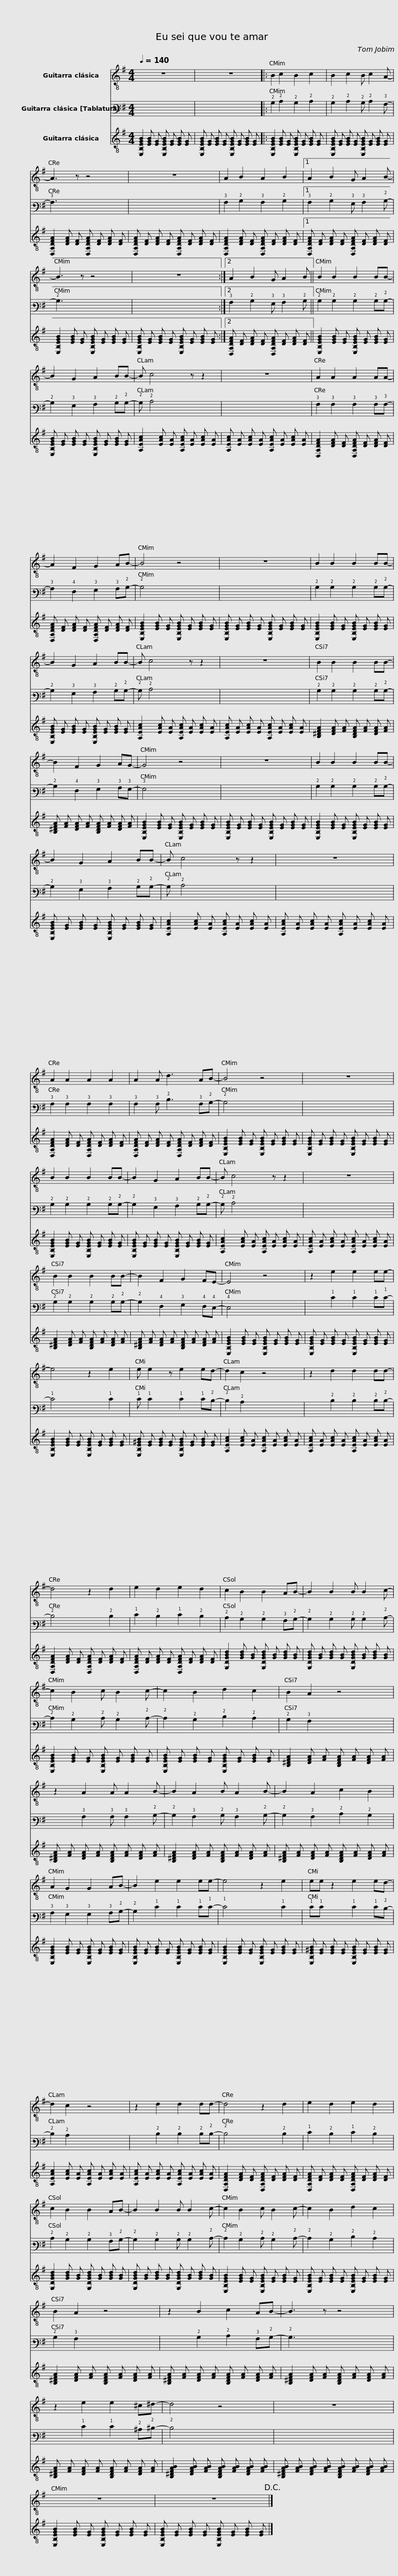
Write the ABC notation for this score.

X:1
%%score 1 2 3
L:1/8
Q:1/4=140
M:4/4
I:linebreak $
K:G
V:1 treble-8
V:2 tab stafflines=6 strings=E2,A2,D3,G3,B3,E4
V:3 treble-8
V:1
 z8 | z8 |: B2 c2 B2 c2 | B2 c2 B c2 A- | A3 z z4 | %5
 z8 | A2 B2 A2 B2 |1 A2 B2 G A2 B- | B3 z z4 | z8 :|2$ %10
 A2 B2 G A2 B || B2 B2 B2 BB- | B2 G2 A2 BB- | B c4 z z2 | z8 | %15
 A2 A2 A2 AA- | A2 F2 G2 AB- | B4 z4 | z8 |$ B2 B2 B2 BB- | %20
 B2 G2 A2 BB- | B c4 z z2 | z8 | B2 B2 B2 BB- | B2 F2 G2 AG- | %25
 G4 z4 | z8 | B2 B2 B2 BB- |$ B2 G2 A2 BB- | B c4 z z2 | %30
 z8 | A2 A2 A2 A2 | A2 A d3 AB- | B4 z4 | z8 | %35
 B2 B2 B2 BB- | B2 G2 A2 BB- |$ B c4 z z2 | z8 | B2 B2 B2 BB- | %40
 B2 F2 G2 FE- | E4 z4 | z2 e2 e2 ee- | e4 z2 e2 | e e2 z e2 ed- | %45
 d2 c2 z4 |$ z2 d2 d2 dd- | d4 z2 d2 | e2 d2 e2 d2 | c2 B2 B2 AB- | %50
 B2 B2 B B2 c- | c2 B2 c B2 c- | c2 B2 d2 c2 | B2 A2 z4 |$ z2 A2 A A2 B- | %55
 B2 A2 B A2 B- | B2 A2 c2 B2 | A2 G2 G2 AB- | B2 e2 e2 ee- | e4 z2 e2 | %60
 ee z2 e2 ed- | d2 c2 z4 |$ z2 d2 d2 dd- | d4 z2 d2 | e2 d2 e2 d2 | %65
 c2 B2 B2 AB- | B2 B2 B B2 c- | c2 B2 c B2 c- | c2 B2 d2 c2 | B2 A2 z4 |$ %70
 z2 B2 c2 AB- | B3 z z4 | z2 e2 e2 ^c^d- | d4 z4 | z8 | %75
 z8 | z8!D.C.! |] %77
V:2
 x8 | x8 |: !2!B,2 !2!C2 !2!B,2 !2!C2 | !2!B,2 !2!C2 !2!B, !2!C2 !3!A,- | !3!A,3 x x4 | %5
 x8 | !3!A,2 !2!B,2 !3!A,2 !2!B,2 |1 !3!A,2 !2!B,2 !3!G, !3!A,2 !2!B,- | !2!B,3 x x4 | x8 :|2$ %10
 !3!A,2 !2!B,2 !3!G, !3!A,2 !2!B, || !2!B,2 !2!B,2 !2!B,2 !2!B,!2!B,- | !2!B,2 !3!G,2 !3!A,2 !2!B,!2!B,- | !2!B, !2!C4 x x2 | x8 | %15
 !3!A,2 !3!A,2 !3!A,2 !3!A,!3!A,- | !3!A,2 !4!F,2 !3!G,2 !3!A,!2!B,- | !2!B,4 x4 | x8 |$ !2!B,2 !2!B,2 !2!B,2 !2!B,!2!B,- | %20
 !2!B,2 !3!G,2 !3!A,2 !2!B,!2!B,- | !2!B, !2!C4 x x2 | x8 | !2!B,2 !2!B,2 !2!B,2 !2!B,!2!B,- | !2!B,2 !4!F,2 !3!G,2 !3!A,!3!G,- | %25
 !3!G,4 x4 | x8 | !2!B,2 !2!B,2 !2!B,2 !2!B,!2!B,- |$ !2!B,2 !3!G,2 !3!A,2 !2!B,!2!B,- | !2!B, !2!C4 x x2 | %30
 x8 | !3!A,2 !3!A,2 !3!A,2 !3!A,2 | !3!A,2 !3!A, !2!D3 !3!A,!2!B,- | !2!B,4 x4 | x8 | %35
 !2!B,2 !2!B,2 !2!B,2 !2!B,!2!B,- | !2!B,2 !3!G,2 !3!A,2 !2!B,!2!B,- |$ !2!B, !2!C4 x x2 | x8 | !2!B,2 !2!B,2 !2!B,2 !2!B,!2!B,- | %40
 !2!B,2 !4!F,2 !3!G,2 !4!F,!4!E,- | !4!E,4 x4 | x2 !1!E2 !1!E2 !1!E!1!E- | !1!E4 x2 !1!E2 | !1!E !1!E2 x !1!E2 !1!E!2!D- | %45
 !2!D2 !2!C2 x4 |$ x2 !2!D2 !2!D2 !2!D!2!D- | !2!D4 x2 !2!D2 | !1!E2 !2!D2 !1!E2 !2!D2 | !2!C2 !2!B,2 !2!B,2 !3!A,!2!B,- | %50
 !2!B,2 !2!B,2 !2!B, !2!B,2 !2!C- | !2!C2 !2!B,2 !2!C !2!B,2 !2!C- | !2!C2 !2!B,2 !2!D2 !2!C2 | !2!B,2 !3!A,2 x4 |$ x2 !3!A,2 !3!A, !3!A,2 !2!B,- | %55
 !2!B,2 !3!A,2 !2!B, !3!A,2 !2!B,- | !2!B,2 !3!A,2 !2!C2 !2!B,2 | !3!A,2 !3!G,2 !3!G,2 !3!A,!2!B,- | !2!B,2 !1!E2 !1!E2 !1!E!1!E- | !1!E4 x2 !1!E2 | %60
 !1!E!1!E x2 !1!E2 !1!E!2!D- | !2!D2 !2!C2 x4 |$ x2 !2!D2 !2!D2 !2!D!2!D- | !2!D4 x2 !2!D2 | !1!E2 !2!D2 !1!E2 !2!D2 | %65
 !2!C2 !2!B,2 !2!B,2 !3!A,!2!B,- | !2!B,2 !2!B,2 !2!B, !2!B,2 !2!C- | !2!C2 !2!B,2 !2!C !2!B,2 !2!C- | !2!C2 !2!B,2 !2!D2 !2!C2 | !2!B,2 !3!A,2 x4 |$ %70
 x2 !2!B,2 !2!C2 !3!A,!2!B,- | !2!B,3 x x4 | x2 !1!E2 !1!E2 !2!^C!2!^D- | !2!D4 x4 | x8 | %75
 x8 | x8 |] %77
V:3
 [E,B,EGB]2 [EGB] [EG] [E,B,EGB] [EG] [EGB] [EG] | [E,B,EGB] [EG] [EGB] [EG] [E,B,EGB] [EG] [EGB] [EG] |: [E,B,EGB]2 [EGB] [EG] [E,B,EGB] [EG] [EGB] [EG] | [E,B,EGB] [EG] [EGB] [EG] [E,B,EGB] [EG] [EGB] [EG] | [D,A,DFA]2 [DFA] [DF] [D,A,DFA] [DF] [DFA] [DF] | %5
 [D,A,DFA] [DF] [DFA] [DF] [D,A,DFA] [DF] [DFA] [DF] | [D,A,DFA]2 [DFA] [DF] [D,A,DFA] [DF] [DFA] [DF] |1 [D,A,DFA] [DF] [DFA] [DF] [D,A,DFA] [DF] [DFA] [DF] | [E,B,EGB]2 [EGB] [EG] [E,B,EGB] [EG] [EGB] [EG] | [E,B,EGB] [EG] [EGB] [EG] [E,B,EGB] [EG] [EGB] [EG] :|2$ %10
 [D,A,DFA] [DF] [DFA] [DF] [D,A,DFA] [DF] [DFA] [DF] || [E,B,EGB]2 [EGB] [EG] [E,B,EGB] [EG] [EGB] [EG] | [E,B,EGB] [EG] [EGB] [EG] [E,B,EGB] [EG] [EGB] [EG] | [A,EAc]2 [EAc] [EA] [A,EAc] [EA] [EAc] [EA] | [A,EAc] [EA] [EAc] [EA] [A,EAc] [EA] [EAc] [EA] | %15
 [D,A,DFA]2 [DFA] [DF] [D,A,DFA] [DF] [DFA] [DF] | [D,A,DFA] [DF] [DFA] [DF] [D,A,DFA] [DF] [DFA] [DF] | [E,B,EGB]2 [EGB] [EG] [E,B,EGB] [EG] [EGB] [EG] | [E,B,EGB] [EG] [EGB] [EG] [E,B,EGB] [EG] [EGB] [EG] |$ [E,B,EGB]2 [EGB] [EG] [E,B,EGB] [EG] [EGB] [EG] | %20
 [E,B,EGB] [EG] [EGB] [EG] [E,B,EGB] [EG] [EGB] [EG] | [A,EAc]2 [EAc] [EA] [A,EAc] [EA] [EAc] [EA] | [A,EAc] [EA] [EAc] [EA] [A,EAc] [EA] [EAc] [EA] | [B,^DFA]2 [DFA] [FA] [B,DFA] [FA] [DFA] [FA] | [B,^DFA] [FA] [DFA] [FA] [B,DFA] [FA] [DFA] [FA] | %25
 [E,B,EGB]2 [EGB] [EG] [E,B,EGB] [EG] [EGB] [EG] | [E,B,EGB] [EG] [EGB] [EG] [E,B,EGB] [EG] [EGB] [EG] | [E,B,EGB]2 [EGB] [EG] [E,B,EGB] [EG] [EGB] [EG] |$ [E,B,EGB] [EG] [EGB] [EG] [E,B,EGB] [EG] [EGB] [EG] | [A,EAc]2 [EAc] [EA] [A,EAc] [EA] [EAc] [EA] | %30
 [A,EAc] [EA] [EAc] [EA] [A,EAc] [EA] [EAc] [EA] | [D,A,DFA]2 [DFA] [DF] [D,A,DFA] [DF] [DFA] [DF] | [D,A,DFA] [DF] [DFA] [DF] [D,A,DFA] [DF] [DFA] [DF] | [E,B,EGB]2 [EGB] [EG] [E,B,EGB] [EG] [EGB] [EG] | [E,B,EGB] [EG] [EGB] [EG] [E,B,EGB] [EG] [EGB] [EG] | %35
 [E,B,EGB]2 [EGB] [EG] [E,B,EGB] [EG] [EGB] [EG] | [E,B,EGB] [EG] [EGB] [EG] [E,B,EGB] [EG] [EGB] [EG] |$ [A,EAc]2 [EAc] [EA] [A,EAc] [EA] [EAc] [EA] | [A,EAc] [EA] [EAc] [EA] [A,EAc] [EA] [EAc] [EA] | [B,^DFA]2 [DFA] [FA] [B,DFA] [FA] [DFA] [FA] | %40
 [B,^DFA] [FA] [DFA] [FA] [B,DFA] [FA] [DFA] [FA] | [E,B,EGB]2 [EGB] [EG] [E,B,EGB] [EG] [EGB] [EG] | [E,B,EGB] [EG] [EGB] [EG] [E,B,EGB] [EG] [EGB] [EG] | [E,B,EGB]2 [EGB] [EG] [E,B,EGB] [EG] [EGB] [EG] | [E,B,E^GB] [EG] [EGB] [EG] [E,B,EGB] [EG] [EGB] [EG] | %45
 [A,EAc]2 [EAc] [EA] [A,EAc] [EA] [EAc] [EA] |$ [A,EAc] [EA] [EAc] [EA] [A,EAc] [EA] [EAc] [EA] | [D,A,DFA]2 [DFA] [DF] [D,A,DFA] [DF] [DFA] [DF] | [D,A,DFA] [DF] [DFA] [DF] [D,A,DFA] [DF] [DFA] [DF] | [G,DGBd]2 [GBd] [GB] [G,DGBd] [GB] [GBd] [GB] | %50
 [G,DGBd] [GB] [GBd] [GB] [G,DGBd] [GB] [GBd] [GB] | [E,B,EGB]2 [EGB] [EG] [E,B,EGB] [EG] [EGB] [EG] | [E,B,EGB] [EG] [EGB] [EG] [E,B,EGB] [EG] [EGB] [EG] | [B,^DFA]2 [DFA] [FA] [B,DFA] [FA] [DFA] [FA] |$ [B,^DFA] [FA] [DFA] [FA] [B,DFA] [FA] [DFA] [FA] | %55
 [B,^DFA]2 [DFA] [FA] [B,DFA] [FA] [DFA] [FA] | [B,^DFA] [FA] [DFA] [FA] [B,DFA] [FA] [DFA] [FA] | [E,B,EGB]2 [EGB] [EG] [E,B,EGB] [EG] [EGB] [EG] | [E,B,EGB] [EG] [EGB] [EG] [E,B,EGB] [EG] [EGB] [EG] | [E,B,EGB]2 [EGB] [EG] [E,B,EGB] [EG] [EGB] [EG] | %60
 [E,B,E^GB] [EG] [EGB] [EG] [E,B,EGB] [EG] [EGB] [EG] | [A,EAc]2 [EAc] [EA] [A,EAc] [EA] [EAc] [EA] |$ [A,EAc] [EA] [EAc] [EA] [A,EAc] [EA] [EAc] [EA] | [D,A,DFA]2 [DFA] [DF] [D,A,DFA] [DF] [DFA] [DF] | [D,A,DFA] [DF] [DFA] [DF] [D,A,DFA] [DF] [DFA] [DF] | %65
 [G,DGBd]2 [GBd] [GB] [G,DGBd] [GB] [GBd] [GB] | [G,DGBd] [GB] [GBd] [GB] [G,DGBd] [GB] [GBd] [GB] | [E,B,EGB]2 [EGB] [EG] [E,B,EGB] [EG] [EGB] [EG] | [E,B,EGB] [EG] [EGB] [EG] [E,B,EGB] [EG] [EGB] [EG] | [B,^DFA]2 [DFA] [FA] [B,DFA] [FA] [DFA] [FA] |$ %70
 [B,^DFA] [FA] [DFA] [FA] [B,DFA] [FA] [DFA] [FA] | [B,^DFA]2 [DFA] [FA] [B,DFA] [FA] [DFA] [FA] | [B,^DFA] [FA] [DFA] [FA] [B,DFA] [FA] [DFA] [FA] | [B,^DFAB]2 [DFAB] [FAB] [B,DFAB] [FAB] [DFAB] [FAB] | [B,^DFAB] [FAB] [DFAB] [FAB] [B,DFAB] [FAB] [DFAB] [FAB] | %75
 [E,B,EGB]2 [EGB] [EG] [E,B,EGB] [EG] [EGB] [EG] | [E,B,EGB] [EG] [EGB] [EG] [E,B,EGB] [EG] [EGB] [EG] |] %77
